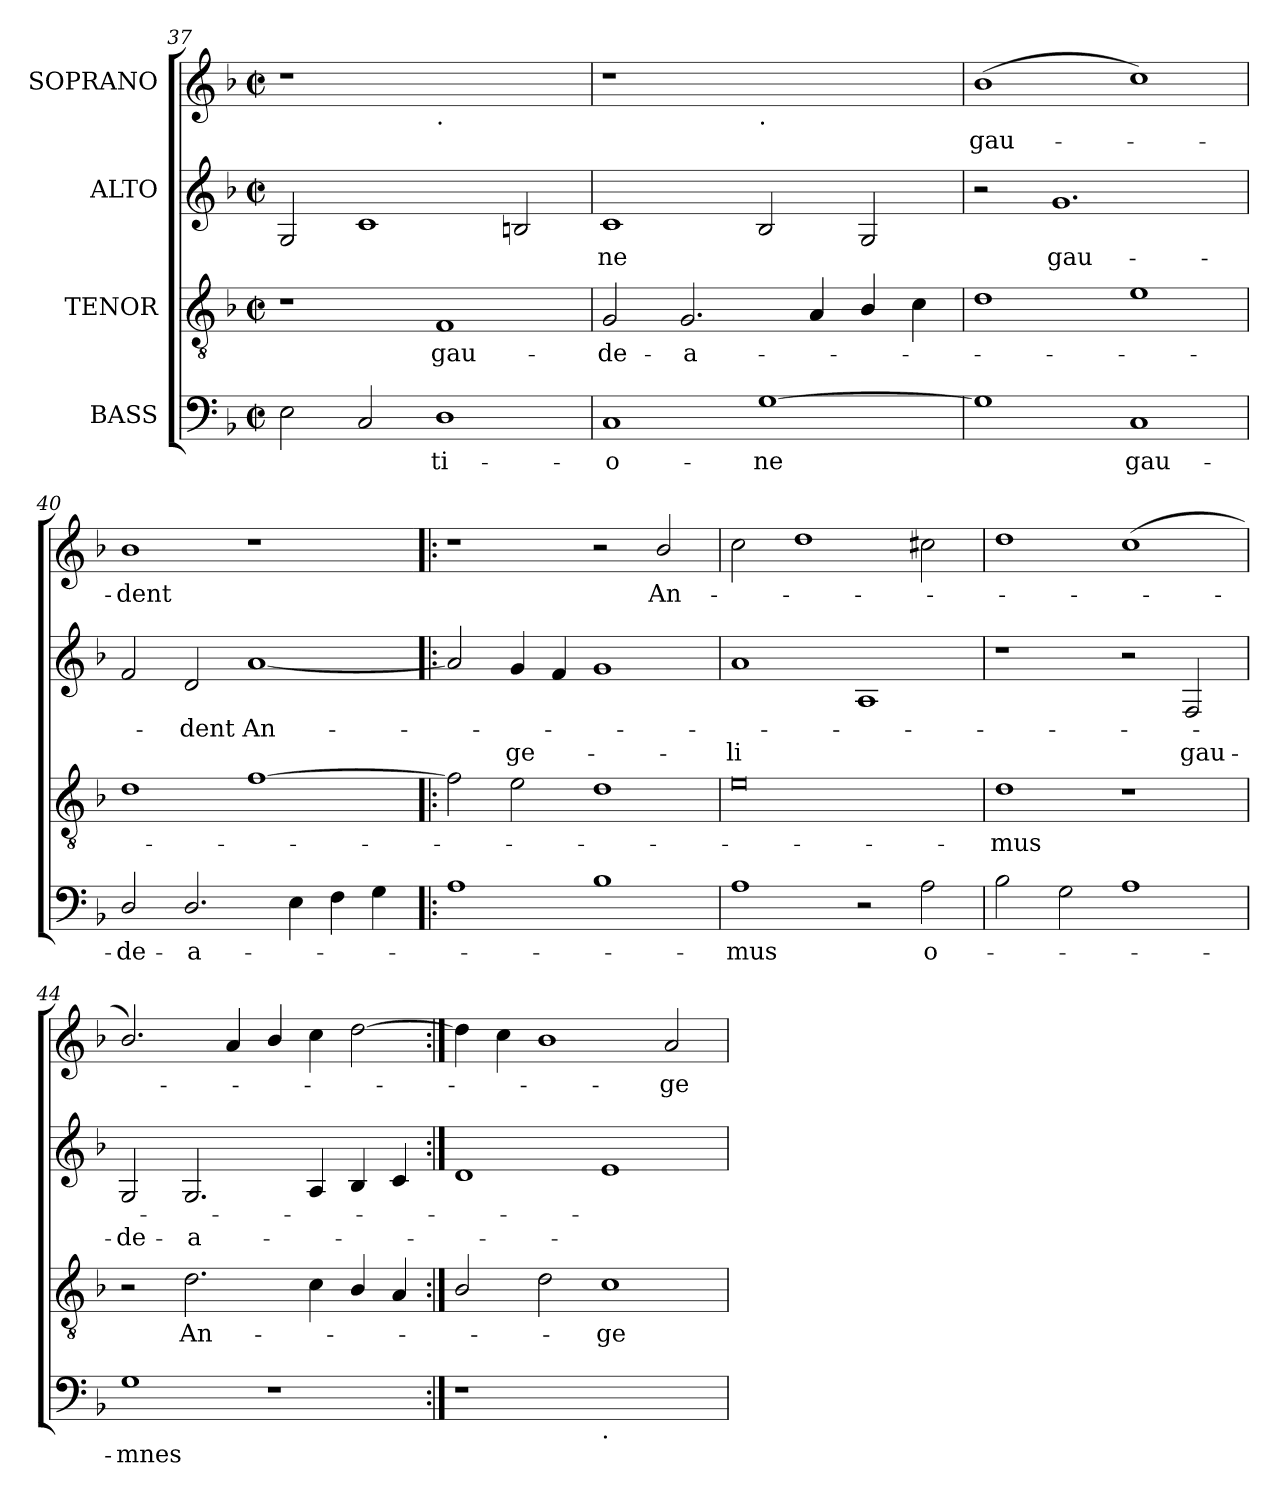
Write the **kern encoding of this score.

**kern	**text	**kern	**text	**kern	**text	**text	**kern	**text
*part4	*part4	*part3	*part3	*part2	*part2	*part2	*part1	*part1
*staff4	*staff4	*staff3	*staff3	*staff2	*staff2	*staff2	*staff1	*staff1
*I"BASS	*	*I"TENOR	*	*I"ALTO	*	*	*I"SOPRANO	*
!!LO:PB:g=z
*clefF4	*	*clefGv2	*	*clefG2	*	*	*clefG2	*
*k[b-]	*	*k[b-]	*	*k[b-]	*	*	*k[b-]	*
*F:	*	*F:	*	*F:	*	*	*F:	*
*M2/2	*	*M2/2	*	*M2/2	*	*	*M2/2	*
*met(c|)	*	*met(c|)	*	*met(c|)	*	*	*met(c|)	*
=37	=37	=37	=37	=37	=37	=37	=37	=37
2E\	.	1r	.	2G/	.	.	1r	.
2C/	.	.	.	1c	.	.	.	.
!	!	!	!	!	!	!	!LO:TX:b:t=.	!
!	!LO:LY:b	!	!LO:LY:b	!	!	!	!	!
1D	-ti-	1F	gau-	.	.	.	1ryy	.
.	.	.	.	2B/	.	.	.	.
=38	=38	=38	=38	=38	=38	=38	=38	=38
!	!LO:LY:b:rj	!	!LO:LY:b	!	!LO:LY:b	!	!	!
1C	-o-	2G/	-de-	1c	-ne	.	1r	.
!	!	!	!LO:LY:b	!	!	!	!	!
.	.	2.G/	-a-	.	.	.	.	.
!	!	!	!	!	!	!	!LO:TX:b:t=.	!
!	!LO:LY:b	!	!	!	!	!	!	!
[>1G	-ne	.	.	2B-/	.	.	1ryy	.
.	.	4A/	.	.	.	.	.	.
.	.	4B-/	.	2G/	.	.	.	.
.	.	4c\	.	.	.	.	.	.
=39	=39	=39	=39	=39	=39	=39	=39	=39
!	!	!	!	!	!	!	!	!LO:LY:b
1G]	.	1d	.	2r	.	.	(>1b-	gau-
!	!	!	!	!	!LO:LY:b	!	!	!
.	.	.	.	1.g	gau-	.	.	.
!	!LO:LY:b	!	!	!	!	!	!	!
1C	gau-	1e	.	.	.	.	1cc)	.
=40	=40	=40	=40	=40	=40	=40	=40	=40
!	!LO:LY:b	!	!	!	!	!	!	!LO:LY:b
2D/	-de-	1d	.	2f/	.	.	1b-	-dent
!	!LO:LY:b	!	!	!	!LO:LY:b	!	!	!
2.D/	-a-	.	.	2d/	-dent	.	.	.
!	!	!	!	!	!LO:LY:b	!	!	!
.	.	[<1f	.	[<1a	An-	.	1r	.
4E\	.	.	.	.	.	.	.	.
4F\	.	.	.	.	.	.	.	.
4G\	.	.	.	.	.	.	.	.
!!LO:LB:g=z
=41!|:	=41!|:	=41!|:	=41!|:	=41!|:	=41!|:	=41!|:	=41!|:	=41!|:
1A	.	2f\]	.	2a/]	.	.	1r	.
!	!	!	!	!	!	!LO:LY:b	!	!
.	.	2e\	.	4g/	.	ge-	.	.
.	.	.	.	4f/	.	.	.	.
1B-	.	1d	.	1g	.	.	2r	.
!	!	!	!	!	!	!	!	!LO:LY:b
.	.	.	.	.	.	.	2b-/	An-
=42	=42	=42	=42	=42	=42	=42	=42	=42
!	!LO:LY:b	!	!	!	!	!LO:LY:b:rj	!	!
1A	-mus	0e	.	1a	.	-li	2cc\	.
.	.	.	.	.	.	.	1dd	.
2r	.	.	.	1A	.	.	.	.
!	!LO:LY:b	!	!	!	!	!	!	!
2A\	o-	.	.	.	.	.	2cc#\	.
=43	=43	=43	=43	=43	=43	=43	=43	=43
!	!	!	!LO:LY:b	!	!	!	!	!
2B-\	.	1d	-mus	1r	.	.	1dd	.
2G\	.	.	.	.	.	.	.	.
1A	.	1r	.	2r	.	.	(>1cc	.
!	!	!	!	!	!	!LO:LY:b	!	!
.	.	.	.	2F/	.	gau-	.	.
=44	=44	=44	=44	=44	=44	=44	=44	=44
!	!LO:LY:b	!	!	!	!	!LO:LY:b	!	!
1G	-mnes	2r	.	2G/	.	-de-	2.b-/)	.
!	!	!	!LO:LY:b	!	!	!LO:LY:b	!	!
.	.	2.d\	An-	2.G/	.	-a-	.	.
.	.	.	.	.	.	.	4a/	.
1r	.	.	.	.	.	.	4b-/	.
.	.	4c\	.	4A/	.	.	4cc\	.
.	.	4B-/	.	4B-/	.	.	[<2dd\	.
.	.	4A/	.	4c/	.	.	.	.
!!LO:LB:g=z
=45:|!	=45:|!	=45:|!	=45:|!	=45:|!	=45:|!	=45:|!	=45:|!	=45:|!
1r	.	2B-/	.	1d	.	.	4dd\]	.
.	.	.	.	.	.	.	4cc\	.
.	.	2d\	.	.	.	.	1b-	.
!LO:TX:b:t=.	!	!	!	!	!	!	!	!
!	!	!	!LO:LY:b	!	!	!	!	!
1ryy	.	1c	-ge-	1e	.	.	.	.
!	!	!	!	!	!	!	!	!LO:LY:b
.	.	.	.	.	.	.	2a/	-ge-
=	=	=	=	=	=	=	=	=
*-	*-	*-	*-	*-	*-	*-	*-	*-
